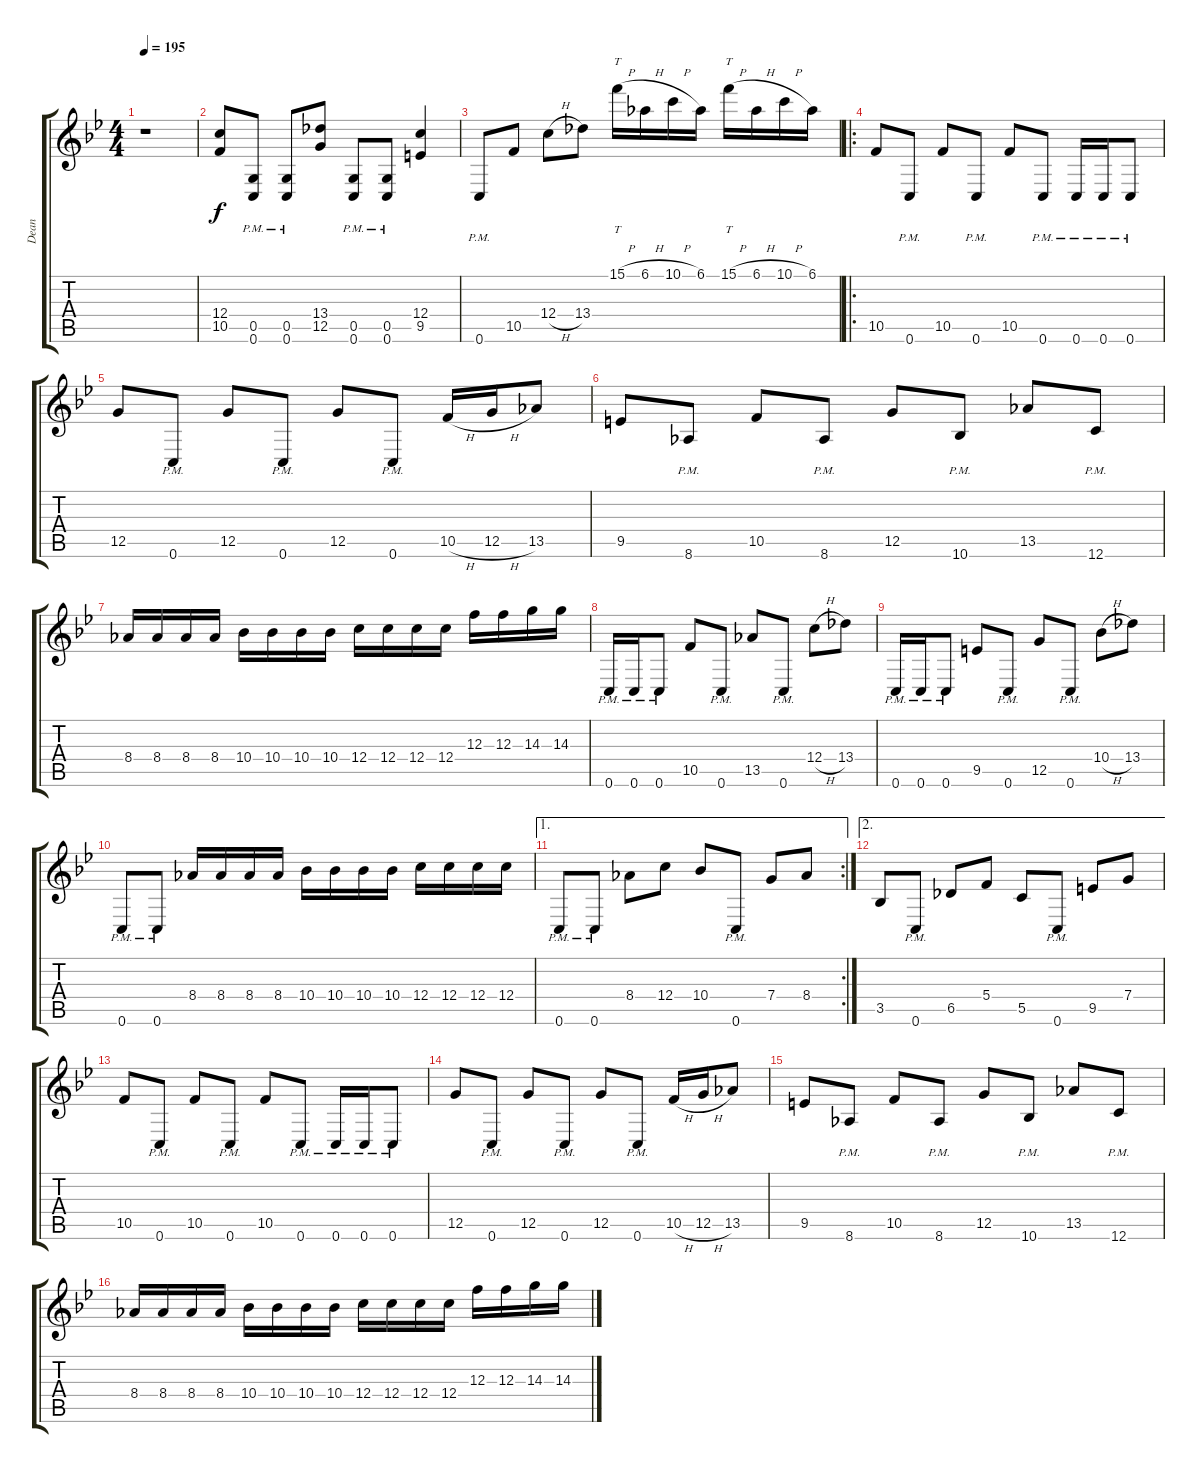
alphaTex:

\track ("Dean" "Dean") {instrument overdrivenguitar}
\staff {score tabs}
\tuning (D4 A3 F3 C3 G2 C2) {hide}
\ts (4 4)
\tempo 195
\clef g2
\ks bb
r.1{dy f instrument overdrivenguitar} |
(12.4 10.5).8 (0.5{pm} 0.6{pm}).8 (0.5{pm} 0.6{pm}).8 (13.4 12.5).8 (0.5{pm} 0.6{pm}).8 (0.5{pm} 0.6{pm}).8 (12.4 9.5).4 |
0.6{pm}.8 10.5.8 12.4{h}.8 13.4.8 15.1{h}.16{tt} 6.1{h}.16 10.1{h}.16 6.1.16 15.1{h}.16{tt} 6.1{h}.16 10.1{h}.16 6.1.16 |
\ro
10.5.8 0.6{pm}.8 10.5.8 0.6{pm}.8 10.5.8 0.6{pm}.8 0.6{pm}.16 0.6{pm}.16 0.6{pm}.8 |
12.5.8 0.6{pm}.8 12.5.8 0.6{pm}.8 12.5.8 0.6{pm}.8 10.5{h}.16 12.5{h}.16 13.5.8 |
9.5.8 8.6{pm}.8 10.5.8 8.6{pm}.8 12.5.8 10.6{pm}.8 13.5.8 12.6{pm}.8 |
8.4.16 8.4.16 8.4.16 8.4.16 10.4.16 10.4.16 10.4.16 10.4.16 12.4.16 12.4.16 12.4.16 12.4.16 12.3.16 12.3.16 14.3.16 14.3.16 |
0.6{pm}.16 0.6{pm}.16 0.6{pm}.8 10.5.8 0.6{pm}.8 13.5.8 0.6{pm}.8 12.4{h}.8 13.4.8 |
0.6{pm}.16 0.6{pm}.16 0.6{pm}.8 9.5.8 0.6{pm}.8 12.5.8 0.6{pm}.8 10.4{h}.8 13.4.8 |
0.6{pm}.8 0.6{pm}.8 8.4.16 8.4.16 8.4.16 8.4.16 10.4.16 10.4.16 10.4.16 10.4.16 12.4.16 12.4.16 12.4.16 12.4.16 |
\ae 1
\rc 2
0.6{pm}.8 0.6{pm}.8 8.4.8 12.4.8 10.4.8 0.6{pm}.8 7.4.8 8.4.8 |
\ae 2
3.5.8 0.6{pm}.8 6.5.8 5.4.8 5.5.8 0.6{pm}.8 9.5.8 7.4.8 |
10.5.8 0.6{pm}.8 10.5.8 0.6{pm}.8 10.5.8 0.6{pm}.8 0.6{pm}.16 0.6{pm}.16 0.6{pm}.8 |
12.5.8 0.6{pm}.8 12.5.8 0.6{pm}.8 12.5.8 0.6{pm}.8 10.5{h}.16 12.5{h}.16 13.5.8 |
9.5.8 8.6{pm}.8 10.5.8 8.6{pm}.8 12.5.8 10.6{pm}.8 13.5.8 12.6{pm}.8 |
8.4.16 8.4.16 8.4.16 8.4.16 10.4.16 10.4.16 10.4.16 10.4.16 12.4.16 12.4.16 12.4.16 12.4.16 12.3.16 12.3.16 14.3.16 14.3.16
